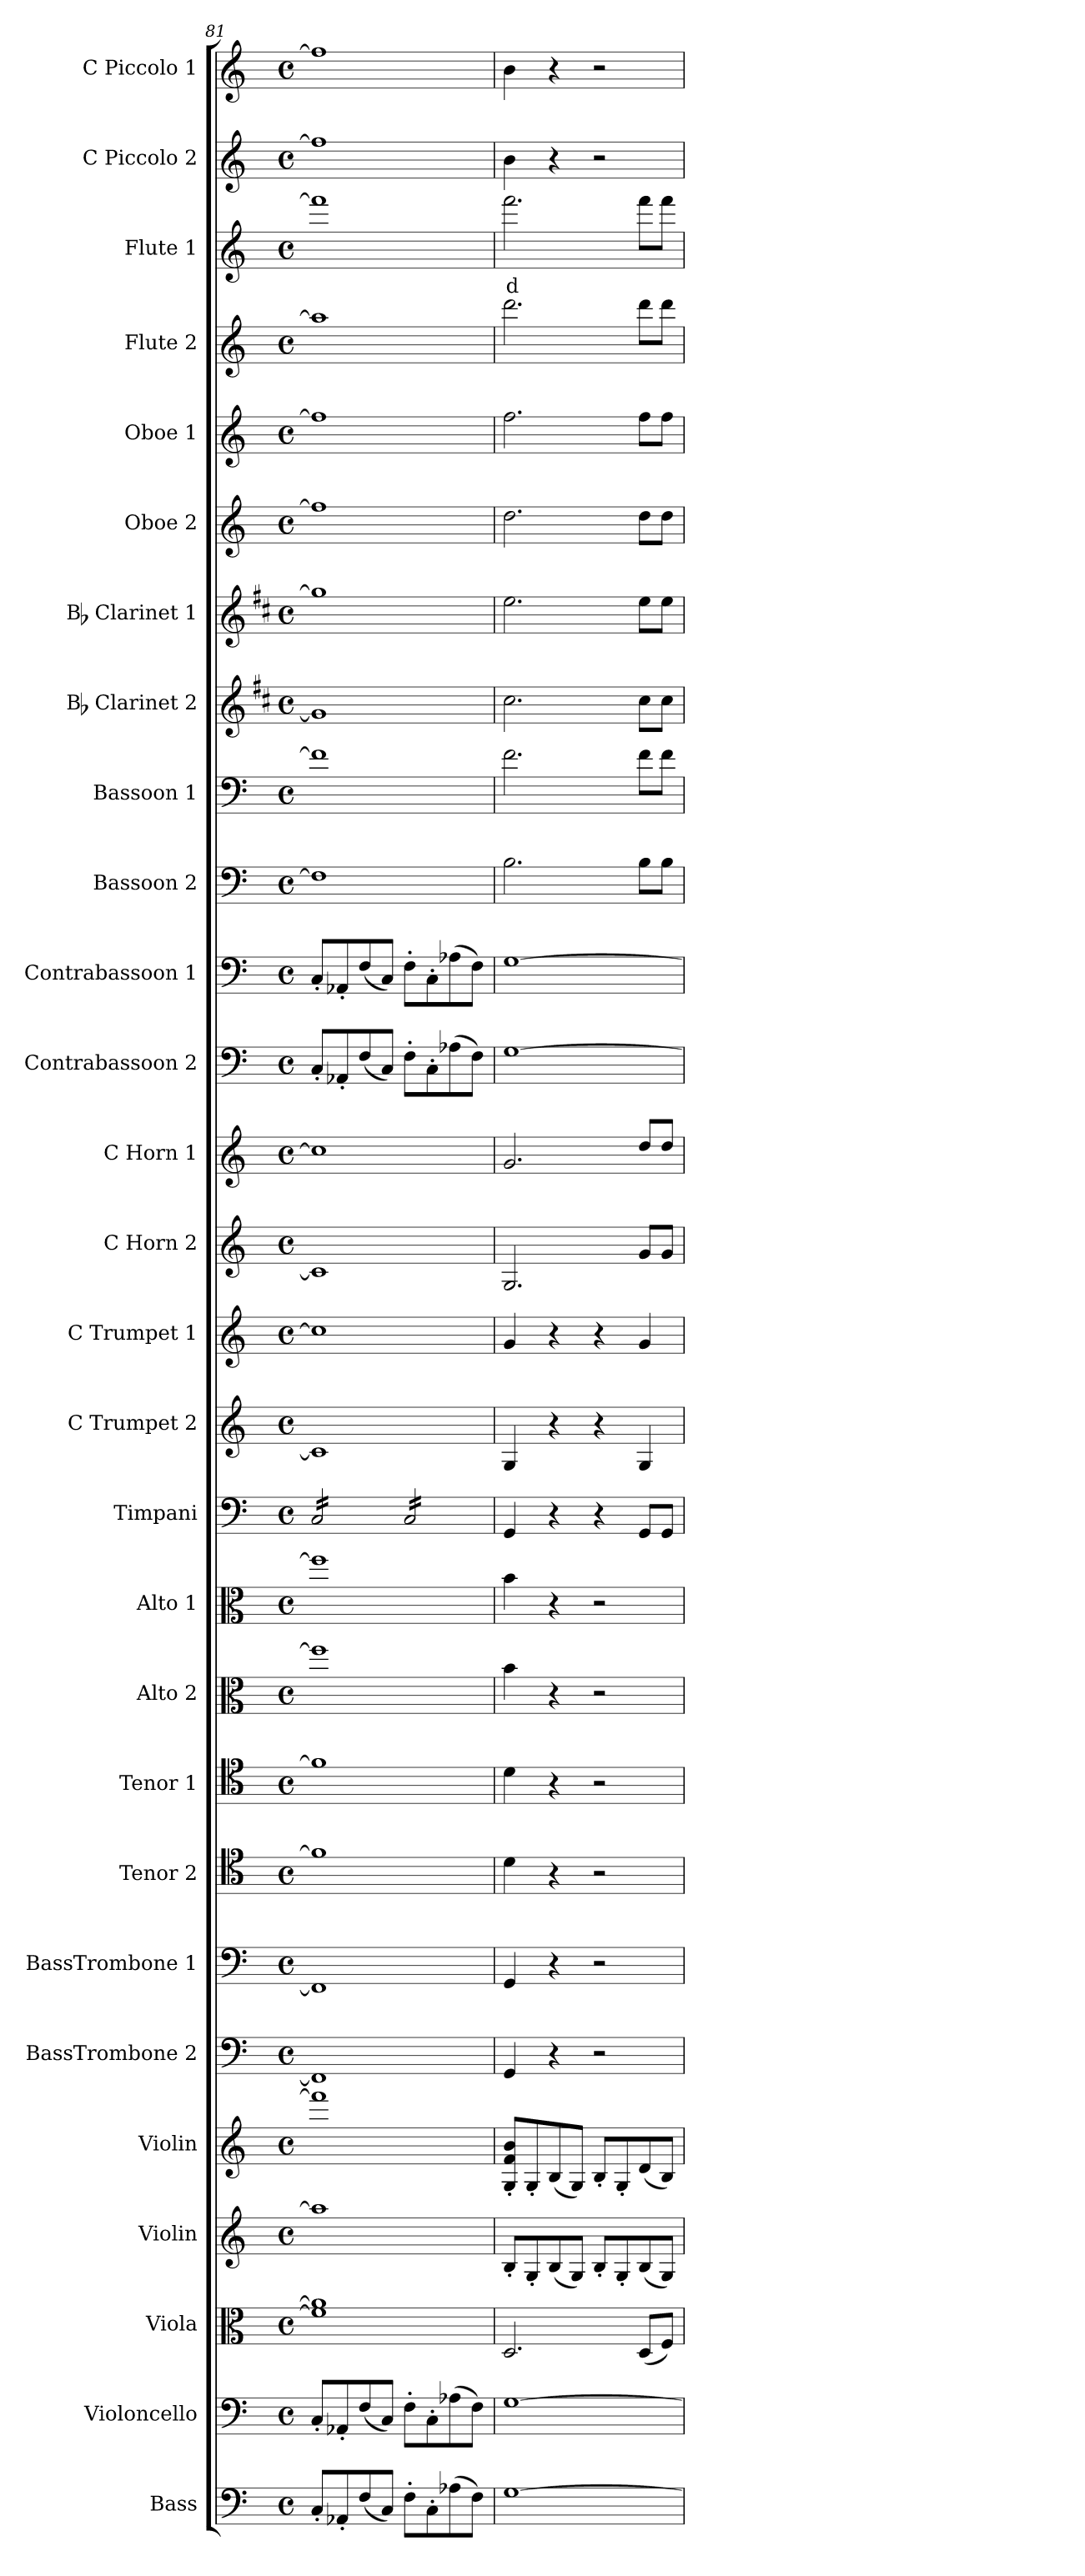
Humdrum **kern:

**kern	**kern	**kern	**kern	**kern	**kern	**kern	**kern	**kern	**kern	**kern	**kern	**kern	**kern	**kern	**kern	**kern	**kern	**kern	**kern	**kern	**kern	**kern	**kern	**kern	**kern	**text	**kern	**kern
*part28	*part27	*part26	*part25	*part24	*part23	*part22	*part21	*part20	*part19	*part18	*part17	*part16	*part15	*part14	*part13	*part12	*part11	*part10	*part9	*part8	*part7	*part6	*part5	*part4	*part3	*part3	*part2	*part1
*staff28	*staff27	*staff26	*staff25	*staff24	*staff23	*staff22	*staff21	*staff20	*staff19	*staff18	*staff17	*staff16	*staff15	*staff14	*staff13	*staff12	*staff11	*staff10	*staff9	*staff8	*staff7	*staff6	*staff5	*staff4	*staff3	*staff3	*staff2	*staff1
*I"Bass	*I"Violoncello	*I"Viola	*I"Violin	*I"Violin	*I"BassTrombone 2	*I"BassTrombone 1	*I"Tenor 2	*I"Tenor 1	*I"Alto 2	*I"Alto 1	*I"Timpani	*I"C Trumpet 2	*I"C Trumpet 1	*I"C Horn 2	*I"C Horn 1	*I"Contrabassoon 2	*I"Contrabassoon 1	*I"Bassoon 2	*I"Bassoon 1	*I"Bb Clarinet 2	*I"Bb Clarinet 1	*I"Oboe 2	*I"Oboe 1	*I"Flute 2	*I"Flute 1	*	*I"C Piccolo 2	*I"C Piccolo 1
*I'B	*I'Vc	*I'Vla	*I'Vln	*I'Vln	*I'BTrb 2	*I'BTrb 1	*I'T 2	*I'T 1	*I'A 2	*I'A 1	*I'Timp	*I'Tpt 2	*I'Tpt 1	*I'Hn 2	*I'Hn 1	*I'C Bsn 2	*I'C Bsn 1	*I'Bsn 2	*I'Bsn 1	*I'Cl 2	*I'Cl 1	*I'Ob 2	*I'Ob 1	*I'Fl 2	*I'Fl 1	*	*I'Picc 2	*I'Picc 1
!!LO:PB:g=z
*clefF4	*clefF4	*clefC3	*clefG2	*clefG2	*clefF4	*clefF4	*clefC4	*clefC4	*clefC3	*clefC3	*clefF4	*clefG2	*clefG2	*clefG2	*clefG2	*clefF4	*clefF4	*clefF4	*clefF4	*clefG2	*clefG2	*clefG2	*clefG2	*clefG2	*clefG2	*	*clefG2	*clefG2
*ITrd7c12	*	*	*	*	*	*	*	*	*	*	*	*	*	*ITrd7c12	*ITrd7c12	*ITrd7c12	*ITrd7c12	*	*	*ITrd1c2	*ITrd1c2	*	*	*	*	*	*ITrd-7c-12	*ITrd-7c-12
*k[]	*k[]	*k[]	*k[]	*k[]	*k[]	*k[]	*k[]	*k[]	*k[]	*k[]	*k[]	*k[]	*k[]	*k[]	*k[]	*k[]	*k[]	*k[]	*k[]	*k[]	*k[]	*k[]	*k[]	*k[]	*k[]	*	*k[]	*k[]
*M4/4	*M4/4	*M4/4	*M4/4	*M4/4	*M4/4	*M4/4	*M4/4	*M4/4	*M4/4	*M4/4	*M4/4	*M4/4	*M4/4	*M4/4	*M4/4	*M4/4	*M4/4	*M4/4	*M4/4	*M4/4	*M4/4	*M4/4	*M4/4	*M4/4	*M4/4	*	*M4/4	*M4/4
*met(c)	*met(c)	*met(c)	*met(c)	*met(c)	*met(c)	*met(c)	*met(c)	*met(c)	*met(c)	*met(c)	*met(c)	*met(c)	*met(c)	*met(c)	*met(c)	*met(c)	*met(c)	*met(c)	*met(c)	*met(c)	*met(c)	*met(c)	*met(c)	*met(c)	*met(c)	*	*met(c)	*met(c)
=81	=81	=81	=81	=81	=81	=81	=81	=81	=81	=81	=81	=81	=81	=81	=81	=81	=81	=81	=81	=81	=81	=81	=81	=81	=81	=81	=81	=81
*	*	*	*	*	*	*	*	*	*	*	*tremolo	*	*	*	*	*	*	*	*	*	*	*	*	*	*	*	*	*
8CC'L	8C'L	1f] 1a-]	1aa-]	1fff]	1FF]	1FF]	1f]	1f]	1ff]	1ff]	16CLL	1c]	1cc]	1C]	1c]	8CC'L	8CC'L	1F]	1f]	1f]	1ff]	1ff]	1ff]	1aa-]	1fff]	.	1fff]	1fff]
.	.	.	.	.	.	.	.	.	.	.	16C	.	.	.	.	.	.	.	.	.	.	.	.	.	.	.	.	.
8AAA-X'	8AA-X'	.	.	.	.	.	.	.	.	.	16C	.	.	.	.	8AAA-X'	8AAA-X'	.	.	.	.	.	.	.	.	.	.	.
.	.	.	.	.	.	.	.	.	.	.	16C	.	.	.	.	.	.	.	.	.	.	.	.	.	.	.	.	.
(8FF	(8F	.	.	.	.	.	.	.	.	.	16C	.	.	.	.	(8FF	(8FF	.	.	.	.	.	.	.	.	.	.	.
.	.	.	.	.	.	.	.	.	.	.	16C	.	.	.	.	.	.	.	.	.	.	.	.	.	.	.	.	.
8CCJ)	8CJ)	.	.	.	.	.	.	.	.	.	16C	.	.	.	.	8CCJ)	8CCJ)	.	.	.	.	.	.	.	.	.	.	.
.	.	.	.	.	.	.	.	.	.	.	16CJJ	.	.	.	.	.	.	.	.	.	.	.	.	.	.	.	.	.
8FF'L	8F'L	.	.	.	.	.	.	.	.	.	16CLL	.	.	.	.	8FF'L	8FF'L	.	.	.	.	.	.	.	.	.	.	.
.	.	.	.	.	.	.	.	.	.	.	16C	.	.	.	.	.	.	.	.	.	.	.	.	.	.	.	.	.
8CC'	8C'	.	.	.	.	.	.	.	.	.	16C	.	.	.	.	8CC'	8CC'	.	.	.	.	.	.	.	.	.	.	.
.	.	.	.	.	.	.	.	.	.	.	16C	.	.	.	.	.	.	.	.	.	.	.	.	.	.	.	.	.
(8AA-X	(8A-X	.	.	.	.	.	.	.	.	.	16C	.	.	.	.	(8AA-X	(8AA-X	.	.	.	.	.	.	.	.	.	.	.
.	.	.	.	.	.	.	.	.	.	.	16C	.	.	.	.	.	.	.	.	.	.	.	.	.	.	.	.	.
8FFJ)	8FJ)	.	.	.	.	.	.	.	.	.	16C	.	.	.	.	8FFJ)	8FFJ)	.	.	.	.	.	.	.	.	.	.	.
.	.	.	.	.	.	.	.	.	.	.	16CJJ	.	.	.	.	.	.	.	.	.	.	.	.	.	.	.	.	.
*	*	*	*	*	*	*	*	*	*	*	*Xtremolo	*	*	*	*	*	*	*	*	*	*	*	*	*	*	*	*	*
=82	=82	=82	=82	=82	=82	=82	=82	=82	=82	=82	=82	=82	=82	=82	=82	=82	=82	=82	=82	=82	=82	=82	=82	=82	=82	=82	=82	=82
!	!	!	!	!	!	!	!	!	!	!	!	!	!	!	!	!	!	!	!	!	!	!	!	!	!	!LO:LY:b	!	!
[1GG	[1G	2.D	8B'L	8G/' 8f/' 8b/'L	4GG	4GG	4d	4d	4b	4b	4GG	4G/	4g/	2.GG/	2.G/	[1GG	[1GG	2.B\	2.f\	2.b\	2.dd\	2.dd\	2.ff\	2.ddd\	2.fff\	d	4bb	4bb
.	.	.	8G'	8G'	.	.	.	.	.	.	.	.	.	.	.	.	.	.	.	.	.	.	.	.	.	.	.	.
.	.	.	(8B	(8B	4r	4r	4r	4r	4r	4r	4r	4r	4r	.	.	.	.	.	.	.	.	.	.	.	.	.	4r	4r
.	.	.	8GJ)	8GJ)	.	.	.	.	.	.	.	.	.	.	.	.	.	.	.	.	.	.	.	.	.	.	.	.
.	.	.	8B'L	8B'L	2r	2r	2r	2r	2r	2r	4r	4r	4r	.	.	.	.	.	.	.	.	.	.	.	.	.	2r	2r
.	.	.	8G'	8G'	.	.	.	.	.	.	.	.	.	.	.	.	.	.	.	.	.	.	.	.	.	.	.	.
.	.	(8DL	(8B	(8d	.	.	.	.	.	.	8GGL	4G/	4g/	8G/L	8d/L	.	.	8B\L	8f\L	8b\L	8dd\L	8dd\L	8ff\L	8ddd\L	8fff\L	.	.	.
.	.	8FJ)	8GJ)	8BJ)	.	.	.	.	.	.	8GGJ	.	.	8G/J	8d/J	.	.	8B\J	8f\J	8b\J	8dd\J	8dd\J	8ff\J	8ddd\J	8fff\J	.	.	.
=	=	=	=	=	=	=	=	=	=	=	=	=	=	=	=	=	=	=	=	=	=	=	=	=	=	=	=	=
*-	*-	*-	*-	*-	*-	*-	*-	*-	*-	*-	*-	*-	*-	*-	*-	*-	*-	*-	*-	*-	*-	*-	*-	*-	*-	*-	*-	*-
